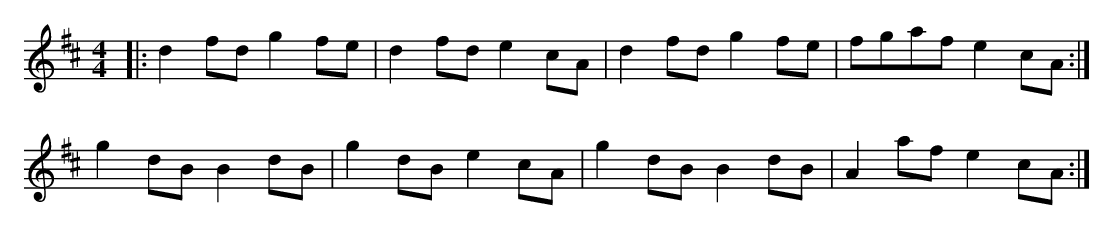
X:1
M:4/4
K:D
|:d2 fd g2 fe|d2 fd e2 cA|d2 fd g2 fe|fgaf e2 cA:|
g2 dB B2 dB|g2 dB e2 cA|g2 dB B2 dB|A2 af e2 cA:|
